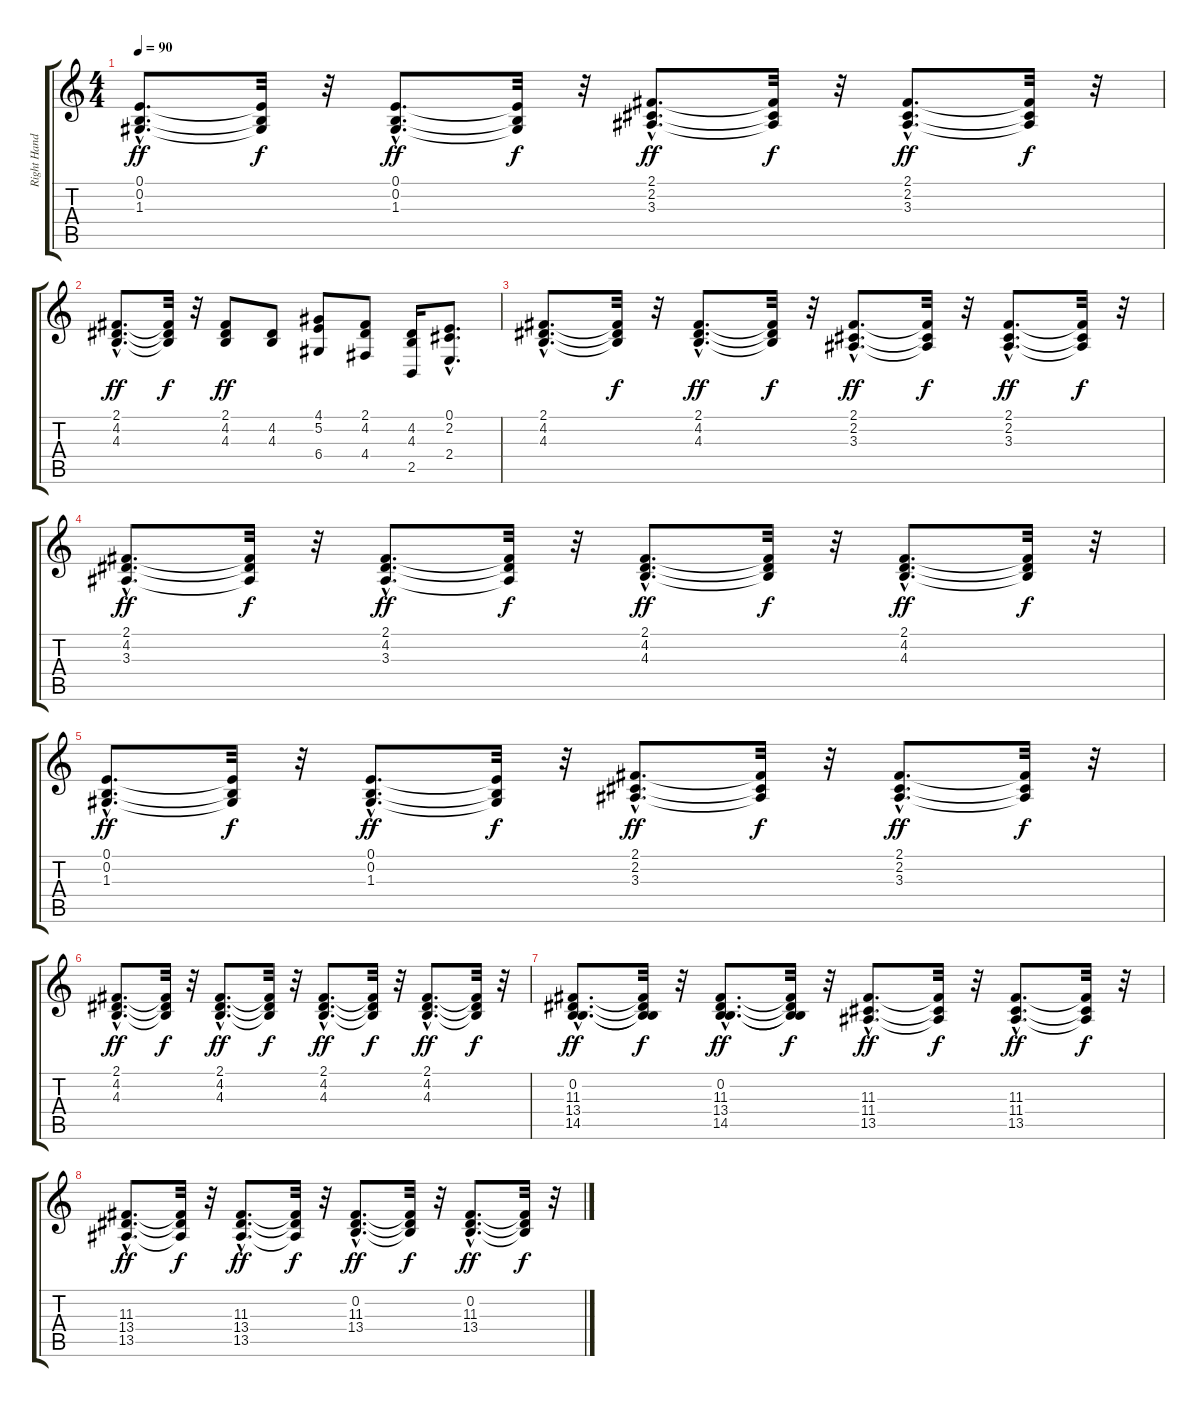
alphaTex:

\track ("Right Hand" "Right Hand") {instrument acousticgrandpiano}
\staff {score tabs}
\tuning (E4 B3 G3 D3 A2 E2) {hide}
\ts (4 4)
\tempo 90
\clef g2
\ks c
(0.1{hac} 0.2{hac} 1.3{hac}).8{d dy ff} (0.1{t} 0.2{t} 1.3{t}).32{dy f} r.32 (0.1{hac} 0.2{hac} 1.3{hac}).8{d dy ff} (0.1{t} 0.2{t} 1.3{t}).32{dy f} r.32 (2.1{hac} 2.2{hac} 3.3{hac}).8{d dy ff} (2.1{t} 2.2{t} 3.3{t}).32{dy f} r.32 (2.1{hac} 2.2{hac} 3.3{hac}).8{d dy ff} (2.1{t} 2.2{t} 3.3{t}).32{dy f} r.32 |
(2.1{hac} 4.2{hac} 4.3{hac}).8{d dy ff} (2.1{t} 4.2{t} 4.3{t}).32{dy f} r.32 (2.1 4.2 4.3).8{dy ff} (4.2 4.3).8 (4.1 5.2 6.4).8 (2.1 4.2 4.4).8 (4.2 4.3 2.5).16 (0.1{hac} 2.2{hac} 2.4{hac}).8{d} |
(2.1{hac} 4.2{hac} 4.3{hac}).8{d} (2.1{t} 4.2{t} 4.3{t}).32{dy f} r.32 (2.1{hac} 4.2{hac} 4.3{hac}).8{d dy ff} (2.1{t} 4.2{t} 4.3{t}).32{dy f} r.32 (2.1{hac} 2.2{hac} 3.3{hac}).8{d dy ff} (2.1{t} 2.2{t} 3.3{t}).32{dy f} r.32 (2.1{hac} 2.2{hac} 3.3{hac}).8{d dy ff} (2.1{t} 2.2{t} 3.3{t}).32{dy f} r.32 |
(2.1{hac} 4.2{hac} 3.3{hac}).8{d dy ff} (2.1{t} 4.2{t} 3.3{t}).32{dy f} r.32 (2.1{hac} 4.2{hac} 3.3{hac}).8{d dy ff} (2.1{t} 4.2{t} 3.3{t}).32{dy f} r.32 (2.1{hac} 4.2{hac} 4.3{hac}).8{d dy ff} (2.1{t} 4.2{t} 4.3{t}).32{dy f} r.32 (2.1{hac} 4.2{hac} 4.3{hac}).8{d dy ff} (2.1{t} 4.2{t} 4.3{t}).32{dy f} r.32 |
(0.1{hac} 0.2{hac} 1.3{hac}).8{d dy ff} (0.1{t} 0.2{t} 1.3{t}).32{dy f} r.32 (0.1{hac} 0.2{hac} 1.3{hac}).8{d dy ff} (0.1{t} 0.2{t} 1.3{t}).32{dy f} r.32 (2.1{hac} 2.2{hac} 3.3{hac}).8{d dy ff} (2.1{t} 2.2{t} 3.3{t}).32{dy f} r.32 (2.1{hac} 2.2{hac} 3.3{hac}).8{d dy ff} (2.1{t} 2.2{t} 3.3{t}).32{dy f} r.32 |
(2.1{hac} 4.2{hac} 4.3{hac}).8{d dy ff} (2.1{t} 4.2{t} 4.3{t}).32{dy f} r.32 (2.1{hac} 4.2{hac} 4.3{hac}).8{d dy ff} (2.1{t} 4.2{t} 4.3{t}).32{dy f} r.32 (2.1{hac} 4.2{hac} 4.3{hac}).8{d dy ff} (2.1{t} 4.2{t} 4.3{t}).32{dy f} r.32 (2.1{hac} 4.2{hac} 4.3{hac}).8{d dy ff} (2.1{t} 4.2{t} 4.3{t}).32{dy f} r.32 |
(0.2{hac} 11.3{hac} 13.4{hac} 14.5{hac}).8{d dy ff} (0.2{t} 11.3{t} 13.4{t} 14.5{t}).32{dy f} r.32 (0.2{hac} 11.3{hac} 13.4{hac} 14.5{hac}).8{d dy ff} (0.2{t} 11.3{t} 13.4{t} 14.5{t}).32{dy f} r.32 (11.3{hac} 11.4{hac} 13.5{hac}).8{d dy ff} (11.3{t} 11.4{t} 13.5{t}).32{dy f} r.32 (11.3{hac} 11.4{hac} 13.5{hac}).8{d dy ff} (11.3{t} 11.4{t} 13.5{t}).32{dy f} r.32 |
(11.3{hac} 13.4{hac} 13.5{hac}).8{d dy ff} (11.3{t} 13.4{t} 13.5{t}).32{dy f} r.32 (11.3{hac} 13.4{hac} 13.5{hac}).8{d dy ff} (11.3{t} 13.4{t} 13.5{t}).32{dy f} r.32 (0.2{hac} 11.3{hac} 13.4{hac}).8{d dy ff} (0.2{t} 11.3{t} 13.4{t}).32{dy f} r.32 (0.2{hac} 11.3{hac} 13.4{hac}).8{d dy ff} (0.2{t} 11.3{t} 13.4{t}).32{dy f} r.32
